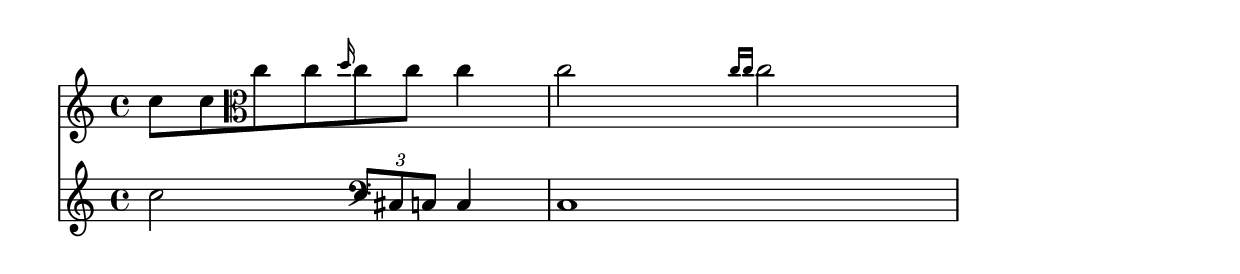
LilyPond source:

\header {


  texidoc = "If @code{strict-note-spacing} is set, then spacing of
notes is not influenced by bars and clefs half-way on the system.
Rather, they are put just before the note that occurs at the same
time.  This may cause collisions.  "

}


\version "2.12.0"

\paper {
  ragged-right = ##t
  indent = 0
}
\layout {
  \context {
    \Score
  }
}

\relative c''
<<
  \override Score.SpacingSpanner #'strict-note-spacing = ##t 
  \set Score.proportionalNotationDuration = #(ly:make-moment 1 16)
  \new Staff {
    c8[ c \clef alto c c \grace { d16 }  c8 c]  c4 c2
    \grace { c16[ c16] }
    c2 }
  \new Staff {
    c2  \times 2/3 { c8 \clef bass cis,, c } 
    c4
    c1
  }
>>
  
